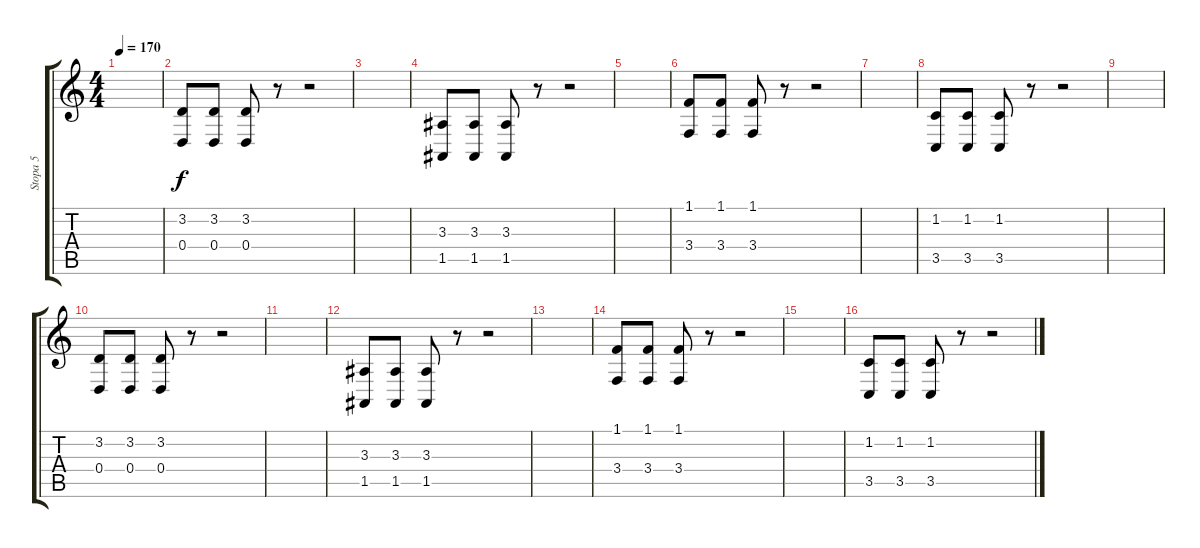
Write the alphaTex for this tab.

\track ("Stopa 5" "Stopa 5") {instrument stringensemble1}
\staff {score tabs}
\tuning (E4 B3 G3 D3 A2 E2) {hide}
\ts (4 4)
\tempo 170
\clef g2
\ks c
|
(3.2 0.4).8 (3.2 0.4).8 (3.2 0.4).8 r.8 r.2 |
|
(3.3 1.5).8 (3.3 1.5).8 (3.3 1.5).8 r.8 r.2 |
|
(1.1 3.4).8 (1.1 3.4).8 (1.1 3.4).8 r.8 r.2 |
|
(1.2 3.5).8 (1.2 3.5).8 (1.2 3.5).8 r.8 r.2 |
|
(3.2 0.4).8 (3.2 0.4).8 (3.2 0.4).8 r.8 r.2 |
|
(3.3 1.5).8 (3.3 1.5).8 (3.3 1.5).8 r.8 r.2 |
|
(1.1 3.4).8 (1.1 3.4).8 (1.1 3.4).8 r.8 r.2 |
|
(1.2 3.5).8 (1.2 3.5).8 (1.2 3.5).8 r.8 r.2
